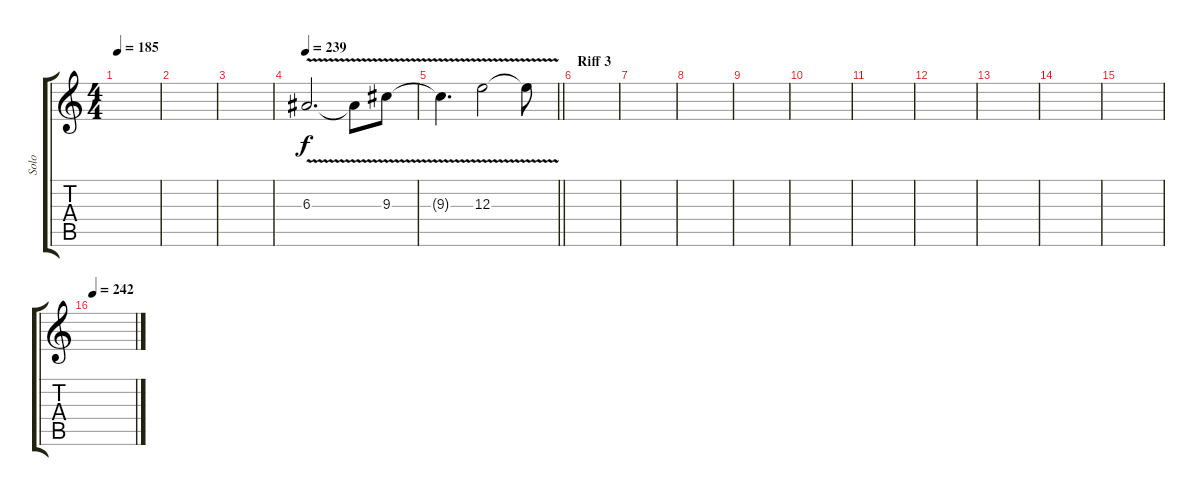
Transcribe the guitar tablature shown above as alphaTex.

\track ("Solo" "Solo") {instrument distortionguitar}
\staff {score tabs}
\tuning (Db4 Ab3 E3 B2 Gb2 Db2) {hide}
\ts (4 4)
\tempo 185
\clef g2
\ks c
|
|
|
\tempo 239
6.3{v}.2{d} 6.3{v t}.8 9.3{v}.8 |
\barLineRight lightlight
9.3{v t}.4{d} 12.3{v}.2 12.3{v t}.8 |
\section ("" "Riff 3")
|
|
|
|
|
|
|
|
|
|
\tempo 242
